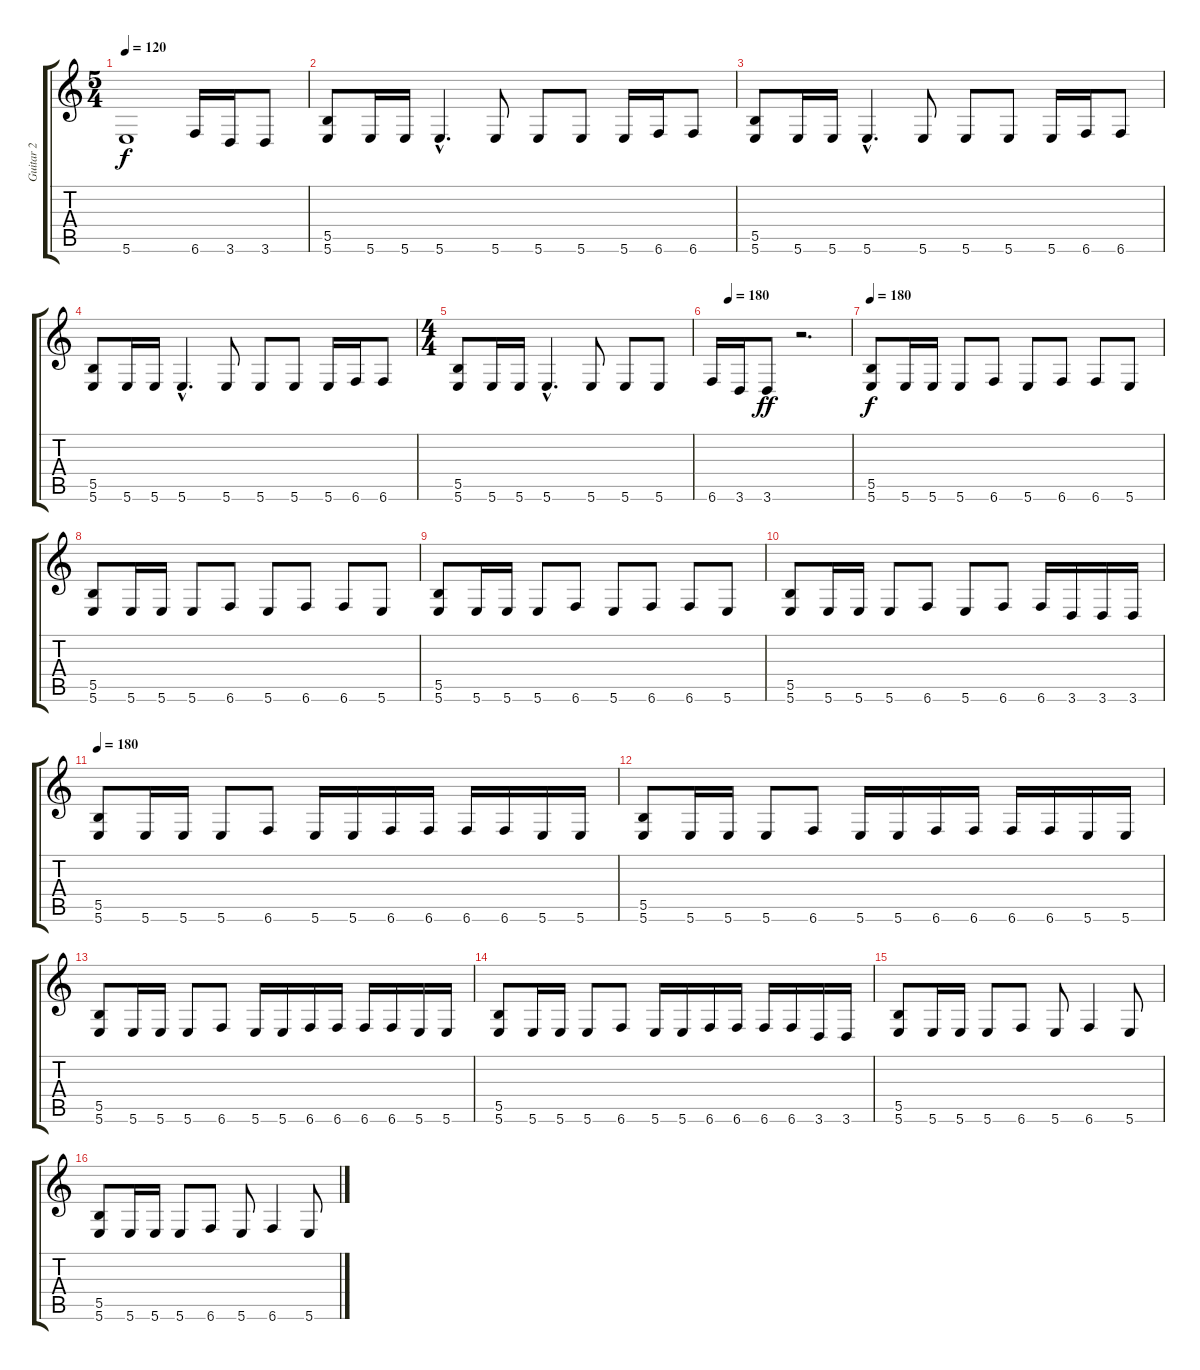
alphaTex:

\track ("Guitar 2" "Guitar 2") {instrument overdrivenguitar}
\staff {score tabs}
\tuning (Db4 Ab3 E3 B2 Gb2 B1) {hide}
\ts (5 4)
\tempo 120
\clef g2
\ks c
5.6.1{dy f} 6.6.16 3.6.16 3.6.8 |
(5.5 5.6).8 5.6.16 5.6.16 5.6{hac}.4{d} 5.6.8 5.6.8 5.6.8 5.6.16 6.6.16 6.6.8 |
(5.5 5.6).8 5.6.16 5.6.16 5.6{hac}.4{d} 5.6.8 5.6.8 5.6.8 5.6.16 6.6.16 6.6.8 |
(5.5 5.6).8 5.6.16 5.6.16 5.6{hac}.4{d} 5.6.8 5.6.8 5.6.8 5.6.16 6.6.16 6.6.8 |
\ts (4 4)
(5.5 5.6).8 5.6.16 5.6.16 5.6{hac}.4{d} 5.6.8 5.6.8 5.6.8 |
\tempo (180 0.125)
6.6.16 3.6.16 3.6.8{dy ff} r.2{d} |
\tempo 180
(5.5 5.6).8{dy f} 5.6.16 5.6.16 5.6.8 6.6.8 5.6.8 6.6.8 6.6.8 5.6.8 |
(5.5 5.6).8 5.6.16 5.6.16 5.6.8 6.6.8 5.6.8 6.6.8 6.6.8 5.6.8 |
(5.5 5.6).8 5.6.16 5.6.16 5.6.8 6.6.8 5.6.8 6.6.8 6.6.8 5.6.8 |
(5.5 5.6).8 5.6.16 5.6.16 5.6.8 6.6.8 5.6.8 6.6.8 6.6.16 3.6.16 3.6.16 3.6.16 |
\tempo 180
(5.5 5.6).8 5.6.16 5.6.16 5.6.8 6.6.8 5.6.16 5.6.16 6.6.16 6.6.16 6.6.16 6.6.16 5.6.16 5.6.16 |
(5.5 5.6).8 5.6.16 5.6.16 5.6.8 6.6.8 5.6.16 5.6.16 6.6.16 6.6.16 6.6.16 6.6.16 5.6.16 5.6.16 |
(5.5 5.6).8 5.6.16 5.6.16 5.6.8 6.6.8 5.6.16 5.6.16 6.6.16 6.6.16 6.6.16 6.6.16 5.6.16 5.6.16 |
(5.5 5.6).8 5.6.16 5.6.16 5.6.8 6.6.8 5.6.16 5.6.16 6.6.16 6.6.16 6.6.16 6.6.16 3.6.16 3.6.16 |
(5.5 5.6).8 5.6.16 5.6.16 5.6.8 6.6.8 5.6.8 6.6.4 5.6.8 |
(5.5 5.6).8 5.6.16 5.6.16 5.6.8 6.6.8 5.6.8 6.6.4 5.6.8
